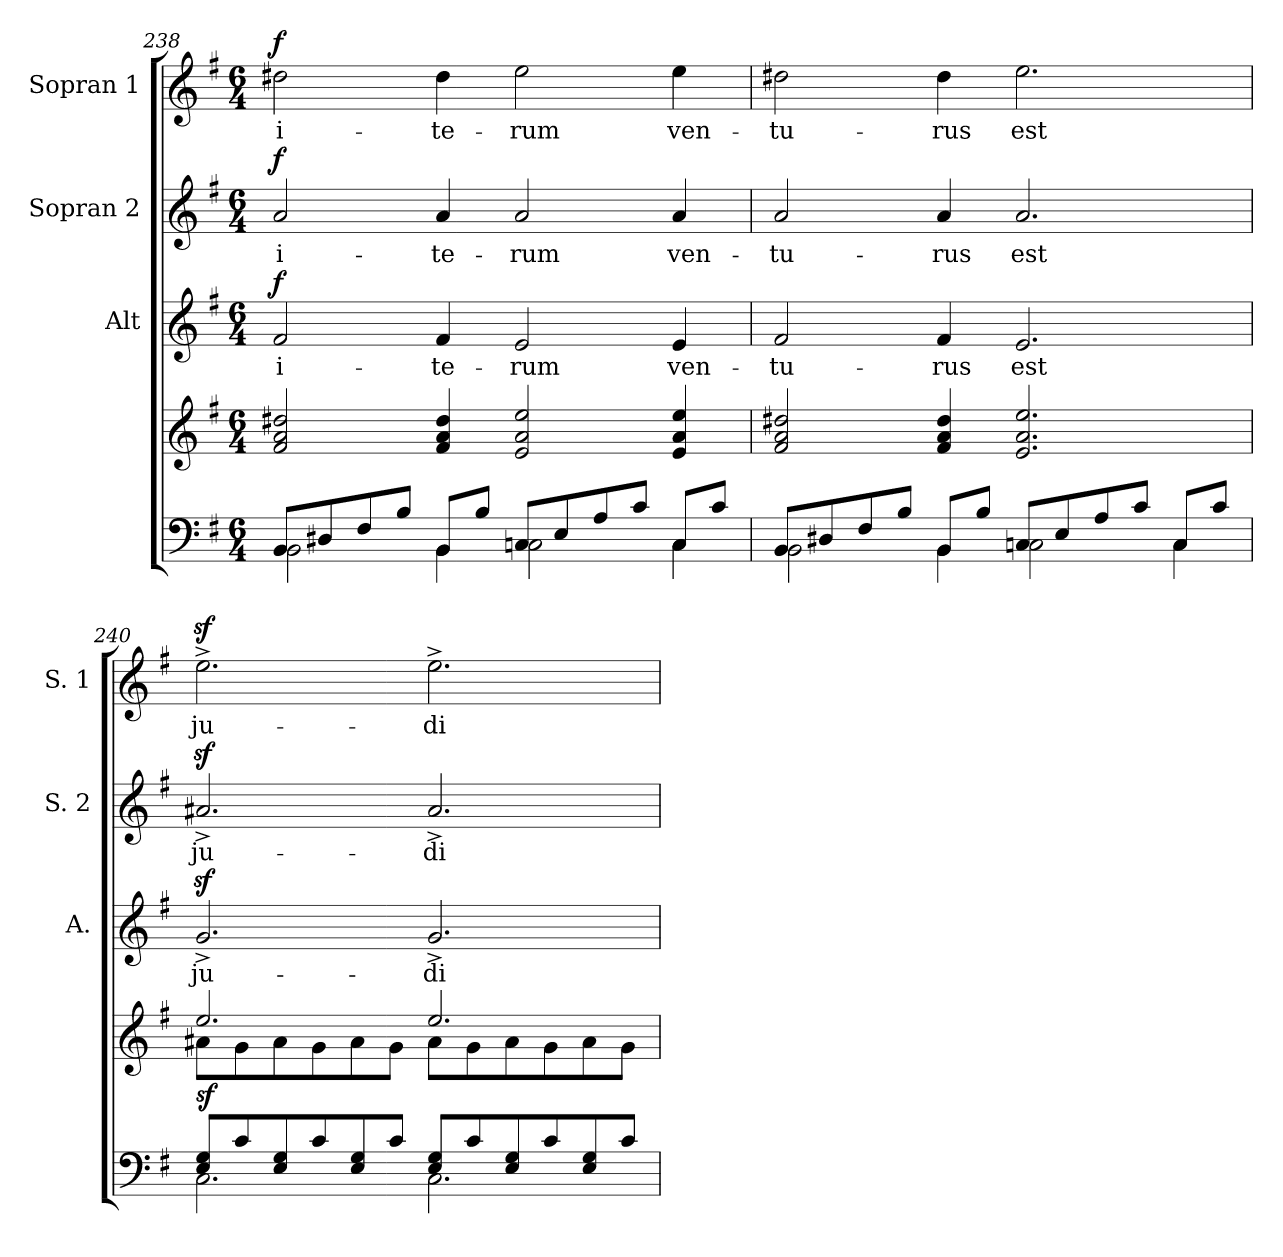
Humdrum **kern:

**kern	**kern	**dynam	**kern	**text	**dynam	**kern	**text	**dynam	**kern	**text	**dynam
*part4	*part4	*part4	*part3	*part3	*part3	*part2	*part2	*part2	*part1	*part1	*part1
*staff5	*staff4	*staff4/5	*staff3	*staff3	*staff3	*staff2	*staff2	*staff2	*staff1	*staff1	*staff1
*	*	*	*I"Alt	*	*	*I"Sopran 2	*	*	*I"Sopran 1	*	*
*	*	*	*I'A.	*	*	*I'S. 2	*	*	*I'S. 1	*	*
*clefF4	*clefG2	*	*clefG2	*	*	*clefG2	*	*	*clefG2	*	*
*k[f#]	*k[f#]	*	*k[f#]	*	*	*k[f#]	*	*	*k[f#]	*	*
*G:	*G:	*	*G:	*	*	*G:	*	*	*G:	*	*
*M6/4	*M6/4	*	*M6/4	*	*	*M6/4	*	*	*M6/4	*	*
=238	=238	=238	=238	=238	=238	=238	=238	=238	=238	=238	=238
*^	*	*	*	*	*	*	*	*	*	*	*
!	!	!	!	!	!LO:LY:b	!LO:DY:a	!	!LO:LY:b	!LO:DY:a	!	!LO:LY:b	!LO:DY:a
8BB/L	2BB\	2f#/ 2a/ 2dd#X/	.	2f#/	i-	f	2a/	i-	f	2dd#X\	i-	f
8D#X/	.	.	.	.	.	.	.	.	.	.	.	.
8F#/	.	.	.	.	.	.	.	.	.	.	.	.
8B/J	.	.	.	.	.	.	.	.	.	.	.	.
!	!	!	!	!	!LO:LY:b	!	!	!LO:LY:b	!	!	!LO:LY:b	!
8BB/L	4BB\	4f#/ 4a/ 4dd#/	.	4f#/	-te-	.	4a/	-te-	.	4dd#\	-te-	.
8B/J	.	.	.	.	.	.	.	.	.	.	.	.
!	!	!	!	!	!LO:LY:b	!	!	!LO:LY:b	!	!	!LO:LY:b	!
8Cn/L	2C\	2e/ 2a/ 2ee/	.	2e/	-rum	.	2a/	-rum	.	2ee\	-rum	.
8E/	.	.	.	.	.	.	.	.	.	.	.	.
8A/	.	.	.	.	.	.	.	.	.	.	.	.
8c/J	.	.	.	.	.	.	.	.	.	.	.	.
!	!	!	!	!	!LO:LY:b	!	!	!LO:LY:b	!	!	!LO:LY:b	!
8C/L	4C\	4e/ 4a/ 4ee/	.	4e/	ven-	.	4a/	ven-	.	4ee\	ven-	.
8c/J	.	.	.	.	.	.	.	.	.	.	.	.
!!LO:LB:g=z
=239	=239	=239	=239	=239	=239	=239	=239	=239	=239	=239	=239	=239
!	!	!	!	!	!LO:LY:b	!	!	!LO:LY:b	!	!	!LO:LY:b	!
8BB/L	2BB\	2f#/ 2a/ 2dd#X/	.	2f#/	-tu-	.	2a/	-tu-	.	2dd#X\	-tu-	.
8D#X/	.	.	.	.	.	.	.	.	.	.	.	.
8F#/	.	.	.	.	.	.	.	.	.	.	.	.
8B/J	.	.	.	.	.	.	.	.	.	.	.	.
!	!	!	!	!	!LO:LY:b	!	!	!LO:LY:b	!	!	!LO:LY:b	!
8BB/L	4BB\	4f#/ 4a/ 4dd#/	.	4f#/	-rus	.	4a/	-rus	.	4dd#\	-rus	.
8B/J	.	.	.	.	.	.	.	.	.	.	.	.
!	!	!	!	!	!LO:LY:b	!	!	!LO:LY:b	!	!	!LO:LY:b	!
8Cn/L	2C\	2.e/ 2.a/ 2.ee/	.	2.e/	est	.	2.a/	est	.	2.ee\	est	.
8E/	.	.	.	.	.	.	.	.	.	.	.	.
8A/	.	.	.	.	.	.	.	.	.	.	.	.
8c/J	.	.	.	.	.	.	.	.	.	.	.	.
8C/L	4C\	.	.	.	.	.	.	.	.	.	.	.
8c/J	.	.	.	.	.	.	.	.	.	.	.	.
=240	=240	=240	=240	=240	=240	=240	=240	=240	=240	=240	=240	=240
*	*	*^	*	*	*	*	*	*	*	*	*	*
!	!	!	!	!LO:DY:b	!	!LO:LY:b	!	!	!LO:LY:b	!	!	!LO:LY:b	!
8E/ 8G/L	2.C\	2.ee/	8a#X\L	sf	2.gz>^>/	ju-	.	2.a#Xz>^>/	ju-	.	2.eez>^>\	ju-	.
8c/	.	.	8g\	.	.	.	.	.	.	.	.	.	.
8E/ 8G/	.	.	8a#\	.	.	.	.	.	.	.	.	.	.
8c/	.	.	8g\	.	.	.	.	.	.	.	.	.	.
8E/ 8G/	.	.	8a#\	.	.	.	.	.	.	.	.	.	.
8c/J	.	.	8g\J	.	.	.	.	.	.	.	.	.	.
!	!	!	!	!	!	!LO:LY:b	!	!	!LO:LY:b	!	!	!LO:LY:b	!
8E/ 8G/L	2.C\	2.ee/	8a#\L	.	2.g^>/	-di-	.	2.a#^>/	-di-	.	2.ee^>\	-di-	.
8c/	.	.	8g\	.	.	.	.	.	.	.	.	.	.
8E/ 8G/	.	.	8a#\	.	.	.	.	.	.	.	.	.	.
8c/	.	.	8g\	.	.	.	.	.	.	.	.	.	.
8E/ 8G/	.	.	8a#\	.	.	.	.	.	.	.	.	.	.
8c/J	.	.	8g\J	.	.	.	.	.	.	.	.	.	.
*v	*v	*	*	*	*	*	*	*	*	*	*	*	*
*	*v	*v	*	*	*	*	*	*	*	*	*	*
=	=	=	=	=	=	=	=	=	=	=	=
*-	*-	*-	*-	*-	*-	*-	*-	*-	*-	*-	*-
